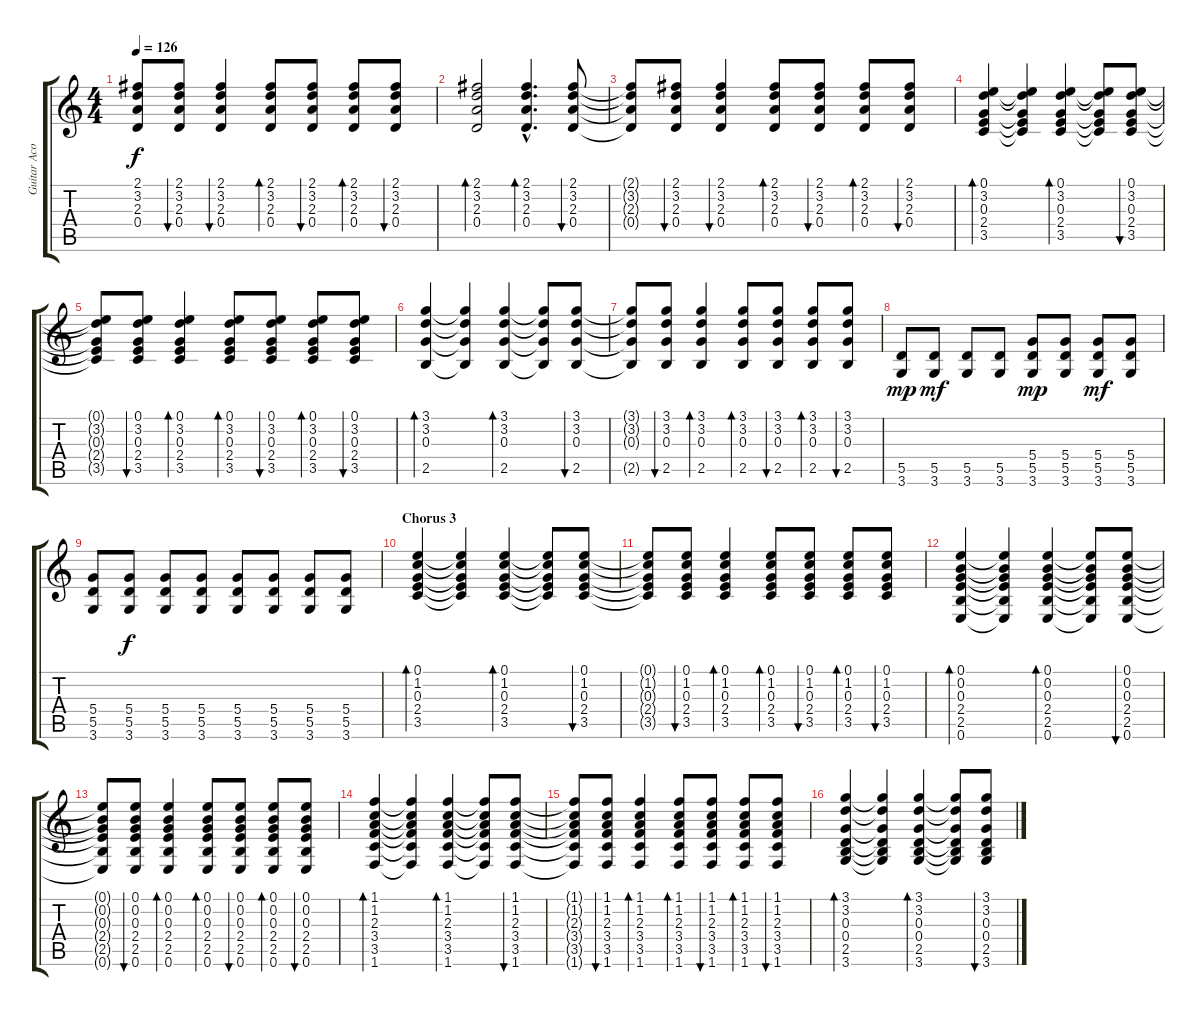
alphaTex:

\track ("Guitar Acoustic" "Guitar Aco") {instrument acousticguitarsteel}
\staff {score tabs}
\tuning (E4 B3 G3 D3 A2 E2) {hide}
\ts (4 4)
\tempo 126
\clef g2
\ks c
(2.1{t} 3.2{t} 2.3{t} 0.4{t}).8{dy f} (2.1 3.2 2.3 0.4).8{bu 60} (2.1 3.2 2.3 0.4).4{bu 60} (2.1 3.2 2.3 0.4).8{bd 60} (2.1 3.2 2.3 0.4).8{bu 60} (2.1 3.2 2.3 0.4).8{bd 60} (2.1 3.2 2.3 0.4).8{bu 60} |
(2.1 3.2 2.3 0.4).2{bd 60} (2.1{hac} 3.2{hac} 2.3{hac} 0.4{hac}).4{d bd 60} (2.1 3.2 2.3 0.4).8{bu 60} |
(2.1{t} 3.2{t} 2.3{t} 0.4{t}).8 (2.1 3.2 2.3 0.4).8{bu 60} (2.1 3.2 2.3 0.4).4{bu 60} (2.1 3.2 2.3 0.4).8{bd 60} (2.1 3.2 2.3 0.4).8{bu 60} (2.1 3.2 2.3 0.4).8{bd 60} (2.1 3.2 2.3 0.4).8{bu 60} |
(0.1 3.2 0.3 2.4 3.5).4{bd 60} (0.1{t} 3.2{t} 0.3{t} 2.4{t} 3.5{t}).4 (0.1 3.2 0.3 2.4 3.5).4{bd 60} (0.1{t} 3.2{t} 0.3{t} 2.4{t} 3.5{t}).8 (0.1 3.2 0.3 2.4 3.5).8{bu 60} |
(0.1{t} 3.2{t} 0.3{t} 2.4{t} 3.5{t}).8 (0.1 3.2 0.3 2.4 3.5).8{bu 60} (0.1 3.2 0.3 2.4 3.5).4{bd 60} (0.1 3.2 0.3 2.4 3.5).8{bd 60} (0.1 3.2 0.3 2.4 3.5).8{bu 60} (0.1 3.2 0.3 2.4 3.5).8{bd 60} (0.1 3.2 0.3 2.4 3.5).8{bu 60} |
(3.1 3.2 0.3 2.5).4{bd 60} (3.1{t} 3.2{t} 0.3{t} 2.5{t}).4 (3.1 3.2 0.3 2.5).4{bd 60} (3.1{t} 3.2{t} 0.3{t} 2.5{t}).8 (3.1 3.2 0.3 2.5).8{bu 60} |
(3.1{t} 3.2{t} 0.3{t} 2.5{t}).8 (3.1 3.2 0.3 2.5).8{bu 60} (3.1 3.2 0.3 2.5).4{bd 60} (3.1 3.2 0.3 2.5).8{bd 60} (3.1 3.2 0.3 2.5).8{bu 60} (3.1 3.2 0.3 2.5).8{bd 60} (3.1 3.2 0.3 2.5).8{bu 60} |
(5.5 3.6).8{dy mp} (5.5 3.6).8{dy mf} (5.5 3.6).8 (5.5 3.6).8 (5.4 5.5 3.6).8{dy mp} (5.4 5.5 3.6).8 (5.4 5.5 3.6).8{dy mf} (5.4 5.5 3.6).8 |
(5.4 5.5 3.6).8 (5.4 5.5 3.6).8{dy f} (5.4 5.5 3.6).8 (5.4 5.5 3.6).8 (5.4 5.5 3.6).8 (5.4 5.5 3.6).8 (5.4 5.5 3.6).8 (5.4 5.5 3.6).8 |
\section ("" "Chorus 3")
(0.1 1.2 0.3 2.4 3.5).4{bd 60} (0.1{t} 1.2{t} 0.3{t} 2.4{t} 3.5{t}).4 (0.1 1.2 0.3 2.4 3.5).4{bd 60} (0.1{t} 1.2{t} 0.3{t} 2.4{t} 3.5{t}).8 (0.1 1.2 0.3 2.4 3.5).8{bu 60} |
(0.1{t} 1.2{t} 0.3{t} 2.4{t} 3.5{t}).8 (0.1 1.2 0.3 2.4 3.5).8{bu 60} (0.1 1.2 0.3 2.4 3.5).4{bd 60} (0.1 1.2 0.3 2.4 3.5).8{bd 60} (0.1 1.2 0.3 2.4 3.5).8{bu 60} (0.1 1.2 0.3 2.4 3.5).8{bd 60} (0.1 1.2 0.3 2.4 3.5).8{bu 60} |
(0.1 0.2 0.3 2.4 2.5 0.6).4{bd 60} (0.1{t} 0.2{t} 0.3{t} 2.4{t} 2.5{t} 0.6{t}).4 (0.1 0.2 0.3 2.4 2.5 0.6).4{bd 60} (0.1{t} 0.2{t} 0.3{t} 2.4{t} 2.5{t} 0.6{t}).8 (0.1 0.2 0.3 2.4 2.5 0.6).8{bu 60} |
(0.1{t} 0.2{t} 0.3{t} 2.4{t} 2.5{t} 0.6{t}).8 (0.1 0.2 0.3 2.4 2.5 0.6).8{bu 60} (0.1 0.2 0.3 2.4 2.5 0.6).4{bd 60} (0.1 0.2 0.3 2.4 2.5 0.6).8{bd 60} (0.1 0.2 0.3 2.4 2.5 0.6).8{bu 60} (0.1 0.2 0.3 2.4 2.5 0.6).8{bd 60} (0.1 0.2 0.3 2.4 2.5 0.6).8{bu 60} |
(1.1 1.2 2.3 3.4 3.5 1.6).4{bd 60} (1.1{t} 1.2{t} 2.3{t} 3.4{t} 3.5{t} 1.6{t}).4 (1.1 1.2 2.3 3.4 3.5 1.6).4{bd 60} (1.1{t} 1.2{t} 2.3{t} 3.4{t} 3.5{t} 1.6{t}).8 (1.1 1.2 2.3 3.4 3.5 1.6).8{bu 60} |
(1.1{t} 1.2{t} 2.3{t} 3.4{t} 3.5{t} 1.6{t}).8 (1.1 1.2 2.3 3.4 3.5 1.6).8{bu 60} (1.1 1.2 2.3 3.4 3.5 1.6).4{bd 60} (1.1 1.2 2.3 3.4 3.5 1.6).8{bd 60} (1.1 1.2 2.3 3.4 3.5 1.6).8{bu 60} (1.1 1.2 2.3 3.4 3.5 1.6).8{bd 60} (1.1 1.2 2.3 3.4 3.5 1.6).8{bu 60} |
(3.1 3.2 0.3 0.4 2.5 3.6).4{bd 60} (3.1{t} 3.2{t} 0.3{t} 0.4{t} 2.5{t} 3.6{t}).4 (3.1 3.2 0.3 0.4 2.5 3.6).4{bd 60} (3.1{t} 3.2{t} 0.3{t} 0.4{t} 2.5{t} 3.6{t}).8 (3.1 3.2 0.3 0.4 2.5 3.6).8{bu 60}
